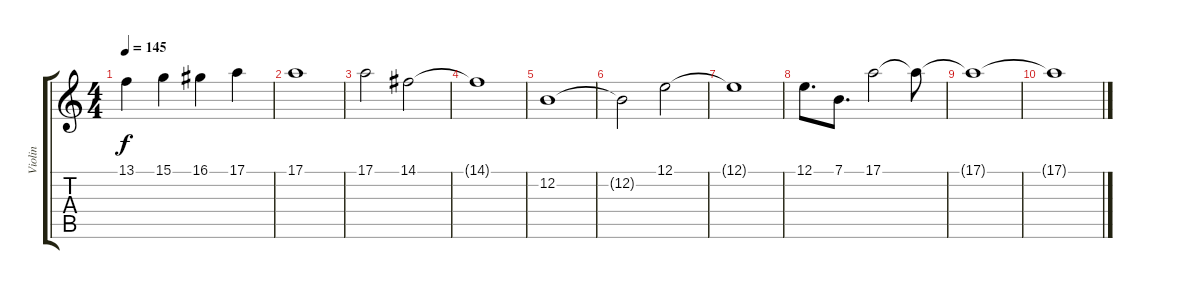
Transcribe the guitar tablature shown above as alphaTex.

\track ("Violin" "Violin") {instrument stringensemble1}
\staff {score tabs}
\tuning (E4 B3 G3 D3 A2 E2) {hide}
\ts (4 4)
\tempo 145
\clef g2
\ks c
13.1.4{dy f} 15.1.4 16.1.4 17.1.4 |
17.1.1 |
17.1.2 14.1.2 |
14.1{t}.1 |
12.2.1 |
12.2{t}.2 12.1.2 |
12.1{t}.1 |
12.1.8{d} 7.1.8{d} 17.1.2 17.1{t}.8 |
17.1{t}.1 |
17.1{t}.1
